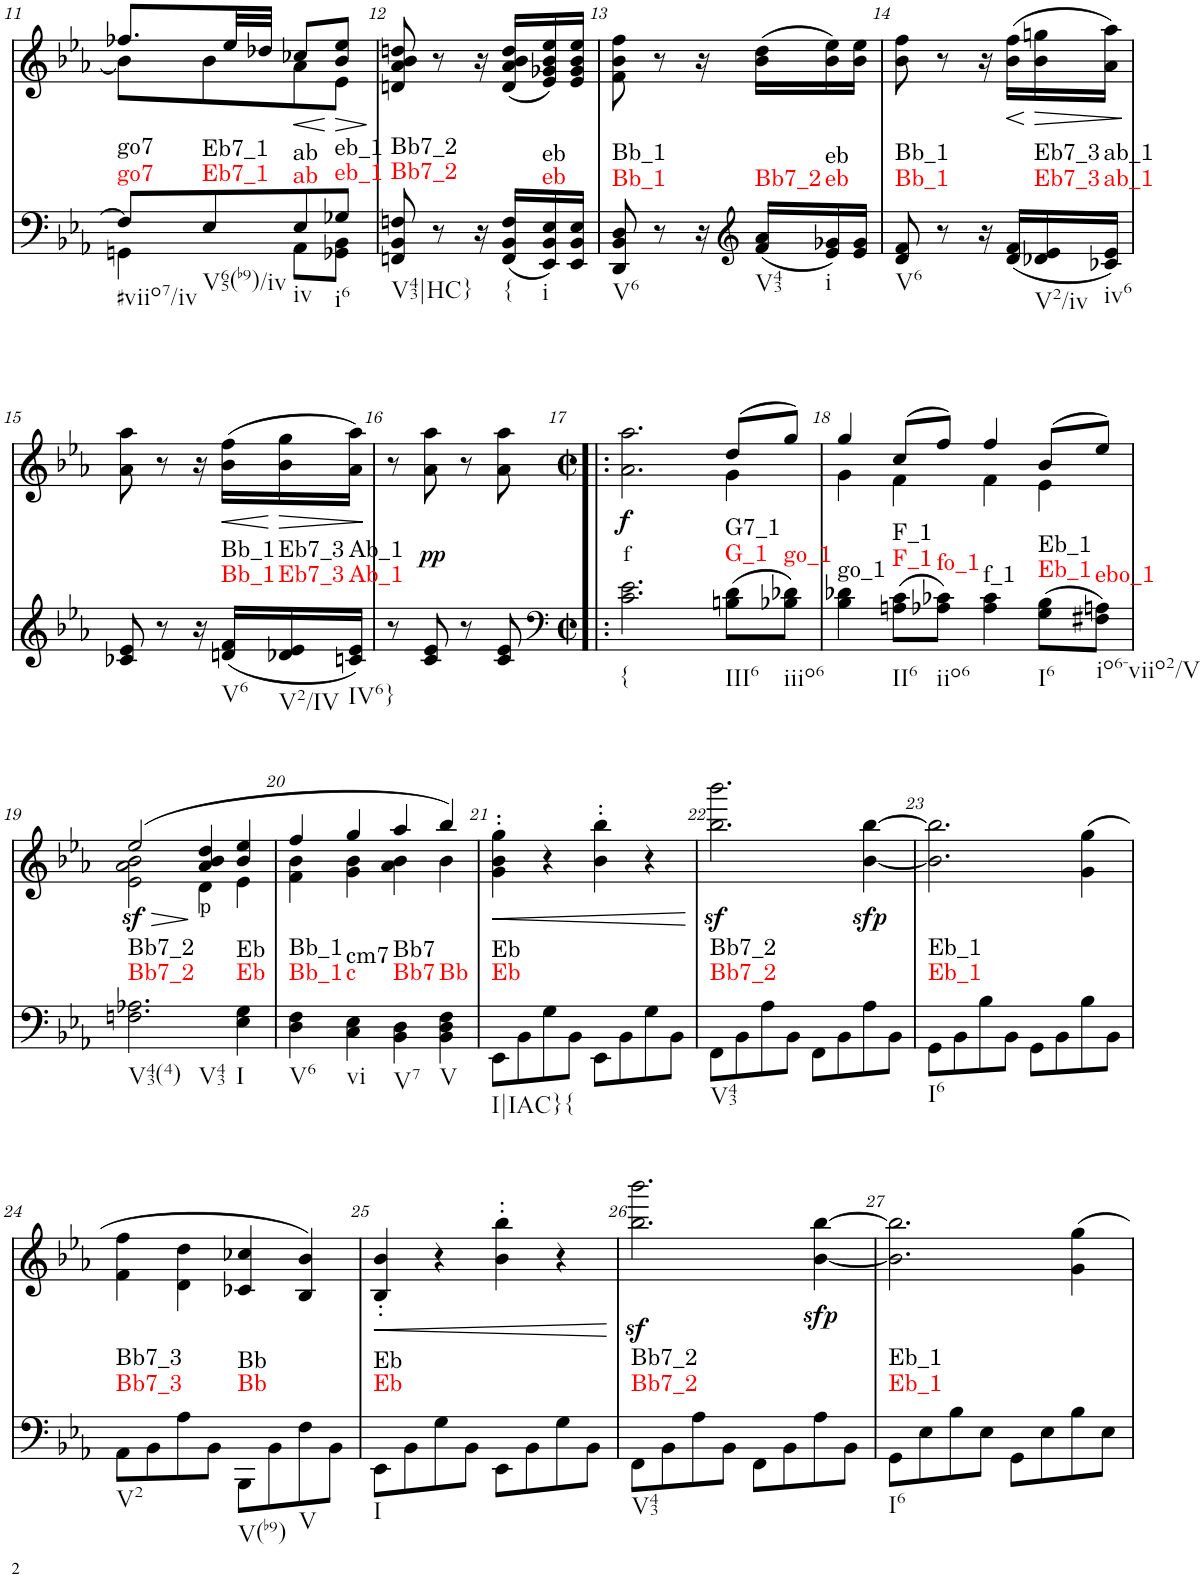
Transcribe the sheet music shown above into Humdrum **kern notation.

**kern	**harte	**kern	**text	**dynam
*part2	*part2	*part1	*part1	*part1
*staff2	*	*staff1	*staff1	*staff1
*I"piano	*	*I"piano	*	*
*I'Pno	*	*I'Pno	*	*
!!LO:PB:g=z
*clefF4	*	*clefG2	*	*
*k[b-e-a-]	*	*k[b-e-a-]	*	*
*E-:	*	*E-:	*	*
*M2/4	*	*M2/4	*	*
=11	=11	=11	=11	=11
*^	*	*^	*	*
!	!	!LO:H:n=1:kt=go7	!	!	!	!
!	!	!LO:H:n=2:kt=go7	!	!	!	!
8F-/L]	4GGn\	N N	8.ff-X/L	8b-\L]	.	.
!	!	!LO:H:n=1:kt=Eb7_1	!	!	!	!
!	!	!LO:H:n=2:kt=Eb7_1	!	!	!	!
8E-/	.	N N	.	8b-\	.	.
.	.	.	32ee-/LL	.	.	.
.	.	.	32dd-X/JJJ	.	.	.
!	!	!LO:H:n=1:kt=ab	!	!	!	!LO:HP:b
!	!	!LO:H:n=2:kt=ab	!	!	!	!
8E-/	8AA-\L	N N	8cc-X/L	8a-\	.	<
!	!	!LO:H:n=1:kt=eb_1	!	!	!	!LO:HP:n=1:b
!	!	!LO:H:n=2:kt=eb_1	!	!	!	!
8G-X/J	8GG-X\ 8BB-\J	N N	8b-/ 8ee-/J	8e-\J	.	[ >
*v	*v	*	*	*	*	*
*	*	*v	*v	*	*
.	.	.	.	]
=12	=12	=12	=12	=12
!	!LO:H:n=1:kt=Bb7_2	!	!	!
!	!LO:H:n=2:kt=Bb7_2	!	!	!
8FFn/ 8BB-/ 8Fn/	N N	8dn/ 8a-/ 8b-/ 8ddn/	.	.
8r	.	8r	.	.
16r	.	16r	.	.
!	!LO:H:kt={	!	!	!
(16FF/ 16BB-/ 16F/LL	N	(16d/ 16a-/ 16b-/ 16dd/LL	.	.
!	!LO:H:n=1:kt=eb	!	!	!
!	!LO:H:n=2:kt=eb	!	!	!
16EE-/ 16BB-/ 16E-/)	N N	16e-/ 16g-X/ 16b-/ 16ee-/)	.	.
16EE-/ 16BB-/ 16E-/JJ	.	16e-/ 16g-/ 16b-/ 16ee-/JJ	.	.
=13	=13	=13	=13	=13
!	!LO:H:n=1:kt=Bb_1	!	!	!
!	!LO:H:n=2:kt=Bb_1	!	!	!
8DD/ 8BB-/ 8D/	N N	8f\ 8b-\ 8ff\	.	.
8r	.	8r	.	.
16r	.	16r	.	.
*clefG2	*	*	*	*
!	!LO:H:kt=Bb7_2	!	!	!
(16f/ 16a-/LL	N	(16b-\ 16dd\LL	.	.
!	!LO:H:n=1:kt=eb	!	!	!
!	!LO:H:n=2:kt=eb	!	!	!
16e-/ 16g-X/)	N N	16b-\ 16ee-\)	.	.
16e-/ 16g-/JJ	.	16b-\ 16ee-\JJ	.	.
=14	=14	=14	=14	=14
!	!LO:H:n=1:kt=Bb_1	!	!	!
!	!LO:H:n=2:kt=Bb_1	!	!	!
8d/ 8f/	N N	8b-\ 8ff\	.	.
8r	.	8r	.	.
16r	.	16r	.	.
!	!	!	!	!LO:HP:b
(16d/ 16f/LL	.	(16b-\ 16ff\LL	.	<
!	!LO:H:n=1:kt=Eb7_3	!	!	!LO:HP:n=1:b
!	!LO:H:n=2:kt=Eb7_3	!	!	!
16d-X/ 16e-/	N N	16b-\ 16ggn\	.	[ >
!	!LO:H:n=1:kt=ab_1	!	!	!
!	!LO:H:n=2:kt=ab_1	!	!	!
16c-X/ 16e-/JJ)	N N	16a-\ 16aa-\JJ)	.	.
.	.	.	.	]
!!LO:LB:g=z
=15	=15	=15	=15	=15
8c-X/ 8e-/	.	8a-\ 8aa-\	.	.
8r	.	8r	.	.
16r	.	16r	.	.
!	!LO:H:n=1:kt=Bb_1	!	!	!LO:HP:b
!	!LO:H:n=2:kt=Bb_1	!	!	!
(16dn/ 16f/LL	N N	(16b-\ 16ff\LL	.	<
!	!LO:H:n=1:kt=Eb7_3	!	!	!LO:HP:n=1:b
!	!LO:H:n=2:kt=Eb7_3	!	!	!
16d-X/ 16e-/	N N	16b-\ 16gg\	.	[ >
!	!LO:H:n=1:kt=Ab_1	!	!	!
!	!LO:H:n=2:kt=Ab_1	!	!	!
16cn/ 16e-/JJ)	N N	16a-\ 16aa-\JJ)	.	.
.	.	.	.	]
=16	=16	=16	=16	=16
8r	.	8r	.	.
!	!	!	!LO:LY:b	!
8c/ 8e-/	.	8a-\ 8aa-\	.	.
8r	.	8r	.	.
8c/ 8e-/	.	8a-\ 8aa-\	.	.
=17!|:	=17!|:	=17!|:	=17!|:	=17!|:
*clefF4	*	*	*	*
*M2/2	*	*M2/2	*	*
*met(c|)	*	*met(c|)	*	*
*	*	*^	*	*
!	!LO:H:kt={	!	!	!LO:LY:b	!LO:DY:b
2.c\ 2.e-\	N	2.a-\ 2.aa-\	2.ryy	f	f
!	!LO:H:n=1:kt=G_1	!	!	!	!
!	!LO:H:n=2:kt=G7_1	!	!	!	!
(8Bn\ 8d\L	N N	(8dd/L	4g\	.	.
!	!LO:H:kt=go_1	!	!	!	!
8B-X\ 8d-X\J)	N	8gg/J)	.	.	.
=18	=18	=18	=18	=18	=18
!	!LO:H:kt=go_1	!	!	!	!
4B-\ 4d-X\	N	4gg/	4g\	.	.
!	!LO:H:n=1:kt=F_1	!	!	!	!
!	!LO:H:n=2:kt=F_1	!	!	!	!
(8An\ 8c\L	N N	(8cc/L	4f\	.	.
!	!LO:H:kt=fo_1	!	!	!	!
8A-X\ 8c-X\J)	N	8ff/J)	.	.	.
!	!LO:H:kt=f_1	!	!	!	!
4A-\ 4c-\	N	4ff/	4f\	.	.
!	!LO:H:n=1:kt=Eb_1	!	!	!	!
!	!LO:H:n=2:kt=Eb_1	!	!	!	!
(8G\ 8B-\L	N N	(8b-/L	4e-\	.	.
!	!LO:H:kt=ebo_1	!	!	!	!
8F#X\ 8An\J)	N	8ee-/J)	.	.	.
!!LO:LB:g=z	!!
=19	=19	=19	=19	=19	=19
!	!	!	!	!	!LO:HP:b
!	!LO:H:n=1:kt=Bb7_2	!	!	!	!LO:DY:n=1:b
!	!LO:H:n=2:kt=Bb7_2	!	!	!	!
2.Fn\ 2.A-X\	N N	(2ee-/	2e-\ 2a-\ 2b-\	.	> sf
!	!	!	!	!LO:LY:b	!
.	.	4a-/ 4b-/ 4dd/	4d\	p	]
!	!LO:H:n=1:kt=Eb	!	!	!	!
!	!LO:H:n=2:kt=Eb	!	!	!	!
4E-\ 4G\	N N	4b-/ 4ee-/	4e-\	.	.
=20	=20	=20	=20	=20	=20
!	!LO:H:n=1:kt=Bb_1	!	!	!	!
!	!LO:H:n=2:kt=Bb_1	!	!	!	!
4D\ 4F\	N N	4ff/	4f\ 4b-\	.	.
!	!LO:H:n=1:kt=c	!	!	!	!
!	!LO:H:n=2:kt=cm7	!	!	!	!
4C\ 4E-\	N N	4gg/	4g\ 4b-\	.	.
!	!LO:H:n=1:kt=Bb7	!	!	!	!
!	!LO:H:n=2:kt=Bb7	!	!	!	!
4BB-\ 4D\	N N	4aa-/	4a-\ 4b-\	.	.
!	!LO:H:kt=Bb	!	!	!	!
4BB-\ 4D\ 4F\	N	4bb-/)	4b-\	.	.
=21	=21	=21	=21	=21	=21
!	!LO:H:n=1:kt=Eb	!	!	!	!LO:HP:b
!	!LO:H:n=2:kt=Eb	!	!	!	!
*	*	*v	*v	*	*
8EE-\L	N N	4g\' 4b-\' 4gg\'	.	<
8BB-\	.	.	.	.
8G\	.	4r	.	.
8BB-\J	.	.	.	.
8EE-\L	.	4b-\' 4bb-\'	.	.
8BB-\	.	.	.	.
8G\	.	4r	.	.
8BB-\J	.	.	.	.
.	.	.	.	[
=22	=22	=22	=22	=22
!	!LO:H:n=1:kt=Bb7_2	!	!	!
!	!LO:H:n=2:kt=Bb7_2	!	!	!
8FF\L	N N	2.bb-\z< 2.bbb-\z<	.	.
8BB-\	.	.	.	.
8A-\	.	.	.	.
8BB-\J	.	.	.	.
8FF\L	.	.	.	.
8BB-\	.	.	.	.
!	!	!	!	!LO:DY:b
8A-\	.	[4b-\ [4bb-\	.	sfp
8BB-\J	.	.	.	.
=23	=23	=23	=23	=23
!	!LO:H:n=1:kt=Eb_1	!	!	!
!	!LO:H:n=2:kt=Eb_1	!	!	!
8GG\L	N N	2.b-\] 2.bb-\]	.	.
8BB-\	.	.	.	.
8B-\	.	.	.	.
8BB-\J	.	.	.	.
8GG\L	.	.	.	.
8BB-\	.	.	.	.
8B-\	.	(4g\ 4gg\	.	.
8BB-\J	.	.	.	.
!!LO:LB:g=z
=24	=24	=24	=24	=24
!	!LO:H:n=1:kt=Bb7_3	!	!	!
!	!LO:H:n=2:kt=Bb7_3	!	!	!
8AA-\L	N N	4f\ 4ff\	.	.
8BB-\	.	.	.	.
8A-\	.	4d\ 4dd\	.	.
8BB-\J	.	.	.	.
!	!LO:H:n=1:kt=Bb	!	!	!
!	!LO:H:n=2:kt=Bb	!	!	!
8BBB-\L	N N	4c-X/ 4cc-X/	.	.
8BB-\	.	.	.	.
8F\	.	4B-/ 4b-/)	.	.
8BB-\J	.	.	.	.
=25	=25	=25	=25	=25
!	!LO:H:n=1:kt=Eb	!	!	!LO:HP:b
!	!LO:H:n=2:kt=Eb	!	!	!
8EE-\L	N N	4B-/' 4b-/'	.	<
8BB-\	.	.	.	.
8G\	.	4r	.	.
8BB-\J	.	.	.	.
8EE-\L	.	4b-\' 4bb-\'	.	.
8BB-\	.	.	.	.
8G\	.	4r	.	.
8BB-\J	.	.	.	.
.	.	.	.	[
=26	=26	=26	=26	=26
!	!LO:H:n=1:kt=Bb7_2	!	!	!
!	!LO:H:n=2:kt=Bb7_2	!	!	!
8FF\L	N N	2.bb-\z< 2.bbb-\z<	.	.
8BB-\	.	.	.	.
8A-\	.	.	.	.
8BB-\J	.	.	.	.
8FF\L	.	.	.	.
8BB-\	.	.	.	.
!	!	!	!	!LO:DY:b
8A-\	.	[4b-\ [4bb-\	.	sfp
8BB-\J	.	.	.	.
=27	=27	=27	=27	=27
!	!LO:H:n=1:kt=Eb_1	!	!	!
!	!LO:H:n=2:kt=Eb_1	!	!	!
8GG\L	N N	2.b-\] 2.bb-\]	.	.
8E-\	.	.	.	.
8B-\	.	.	.	.
8E-\J	.	.	.	.
8GG\L	.	.	.	.
8E-\	.	.	.	.
8B-\	.	4g\ 4gg\	.	.
8E-\J	.	.	.	.
=	=	=	=	=
*-	*-	*-	*-	*-
